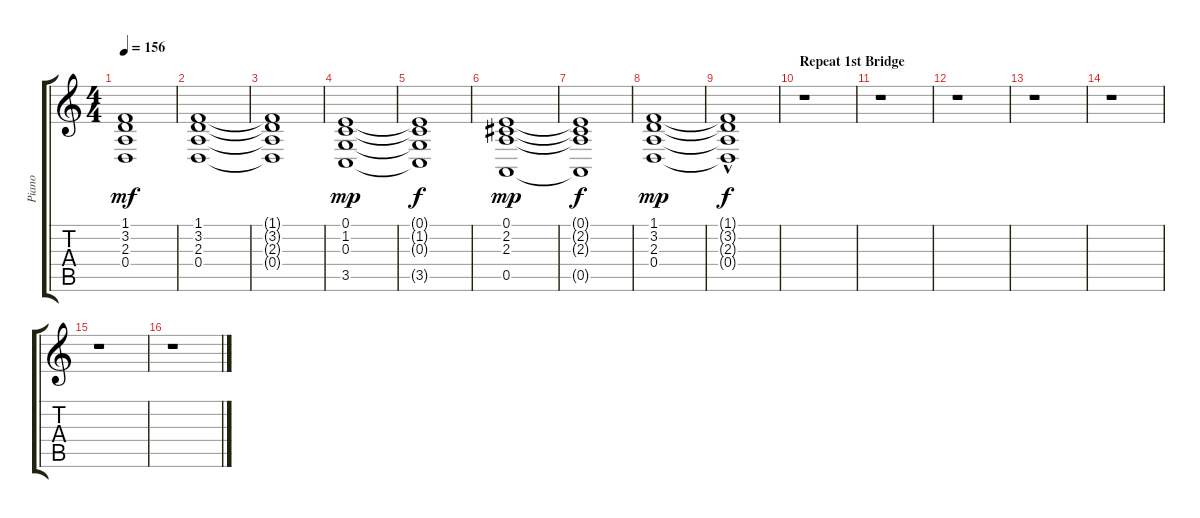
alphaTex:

\track ("Piano" "Piano") {instrument electricgrandpiano}
\staff {score tabs}
\tuning (E4 B3 G3 D3 A2 E2) {hide}
\ts (4 4)
\tempo 156
\clef g2
\ks c
(1.1{t} 3.2{t} 2.3{t} 0.4{t}).1{dy mf} |
(1.1 3.2 2.3 0.4).1 |
(1.1{t} 3.2{t} 2.3{t} 0.4{t}).1 |
(0.1 1.2 0.3 3.5).1{dy mp} |
(0.1{t} 1.2{t} 0.3{t} 3.5{t}).1{dy f} |
(0.1 2.2 2.3 0.5).1{dy mp} |
(0.1{t} 2.2{t} 2.3{t} 0.5{t}).1{dy f} |
(1.1 3.2 2.3 0.4).1{dy mp} |
(1.1{t} 3.2{hac t} 2.3{t} 0.4{t}).1{dy f} |
\section ("" "Repeat 1st Bridge")
r.1 |
r.1 |
r.1 |
r.1 |
r.1 |
r.1 |
r.1
